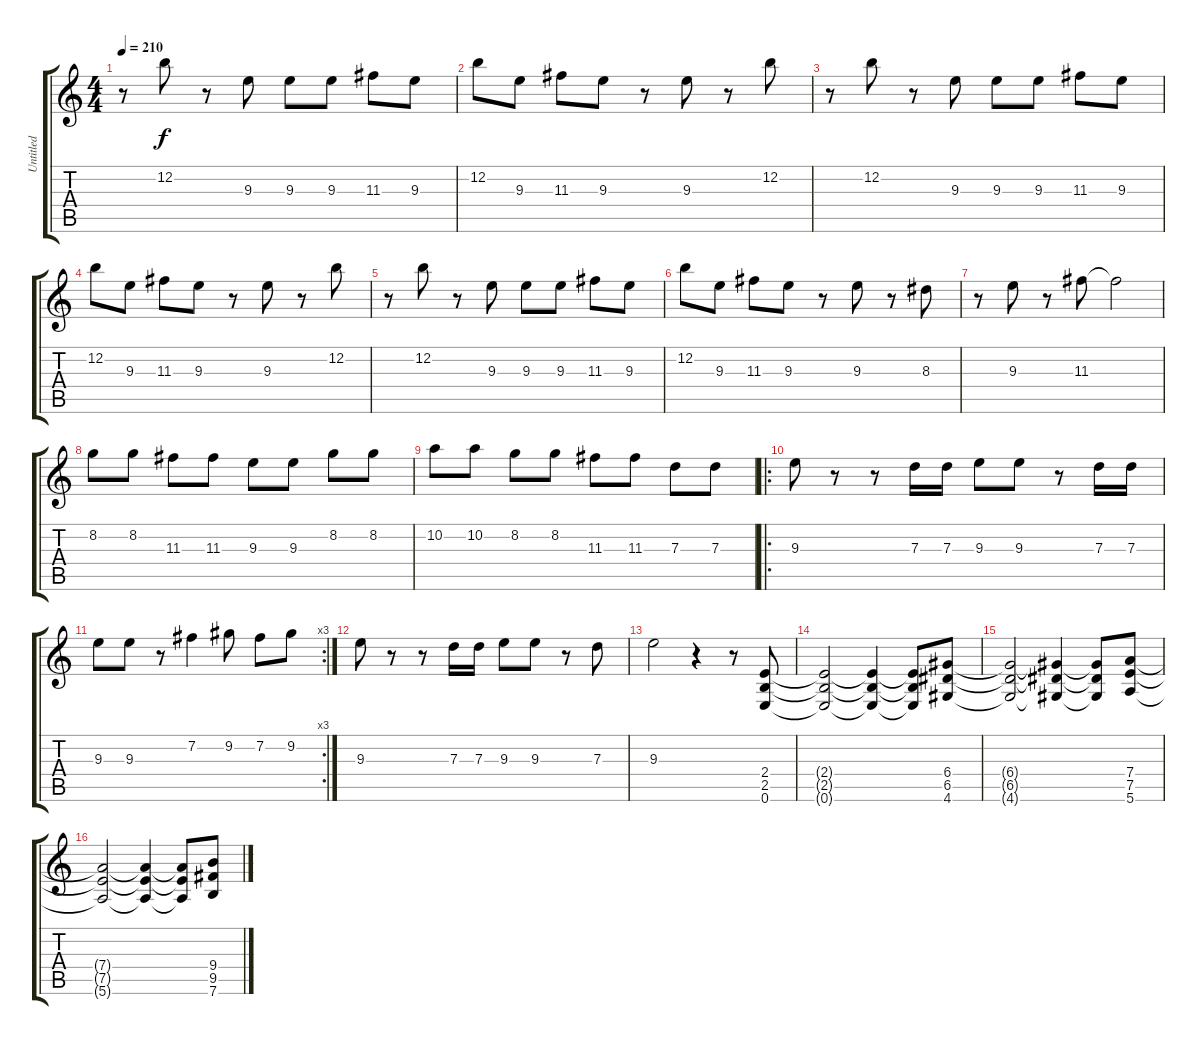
\track ("Untitled" "Untitled") {instrument distortionguitar}
\staff {score tabs}
\tuning (E4 B3 G3 D3 A2 E2) {hide}
\ts (4 4)
\tempo 210
\clef g2
\ks c
r.8{dy f} 12.2.8 r.8 9.3.8 9.3.8 9.3.8 11.3.8 9.3.8 |
12.2.8 9.3.8 11.3.8 9.3.8 r.8 9.3.8 r.8 12.2.8 |
r.8 12.2.8 r.8 9.3.8 9.3.8 9.3.8 11.3.8 9.3.8 |
12.2.8 9.3.8 11.3.8 9.3.8 r.8 9.3.8 r.8 12.2.8 |
r.8 12.2.8 r.8 9.3.8 9.3.8 9.3.8 11.3.8 9.3.8 |
12.2.8 9.3.8 11.3.8 9.3.8 r.8 9.3.8 r.8 8.3.8 |
r.8 9.3.8 r.8 11.3.8 11.3{t}.2 |
8.2.8 8.2.8 11.3.8 11.3.8 9.3.8 9.3.8 8.2.8 8.2.8 |
10.2.8 10.2.8 8.2.8 8.2.8 11.3.8 11.3.8 7.3.8 7.3.8 |
\ro
9.3.8 r.8 r.8 7.3.16 7.3.16 9.3.8 9.3.8 r.8 7.3.16 7.3.16 |
\rc 3
9.3.8 9.3.8 r.8 7.2.4 9.2.8 7.2.8 9.2.8 |
9.3.8 r.8 r.8 7.3.16 7.3.16 9.3.8 9.3.8 r.8 7.3.8 |
9.3.2 r.4 r.8 (2.4 2.5 0.6).8 |
(2.4{t} 2.5{t} 0.6{t}).2 (2.4{t} 2.5{t} 0.6{t}).4 (2.4{t} 2.5{t} 0.6{t}).8 (6.4 6.5 4.6).8 |
(6.4{t} 6.5{t} 4.6{t}).2 (6.4{t} 6.5{t} 4.6{t}).4 (6.4{t} 6.5{t} 4.6{t}).8 (7.4 7.5 5.6).8 |
(7.4{t} 7.5{t} 5.6{t}).2 (7.4{t} 7.5{t} 5.6{t}).4 (7.4{t} 7.5{t} 5.6{t}).8 (9.4 9.5 7.6).8
